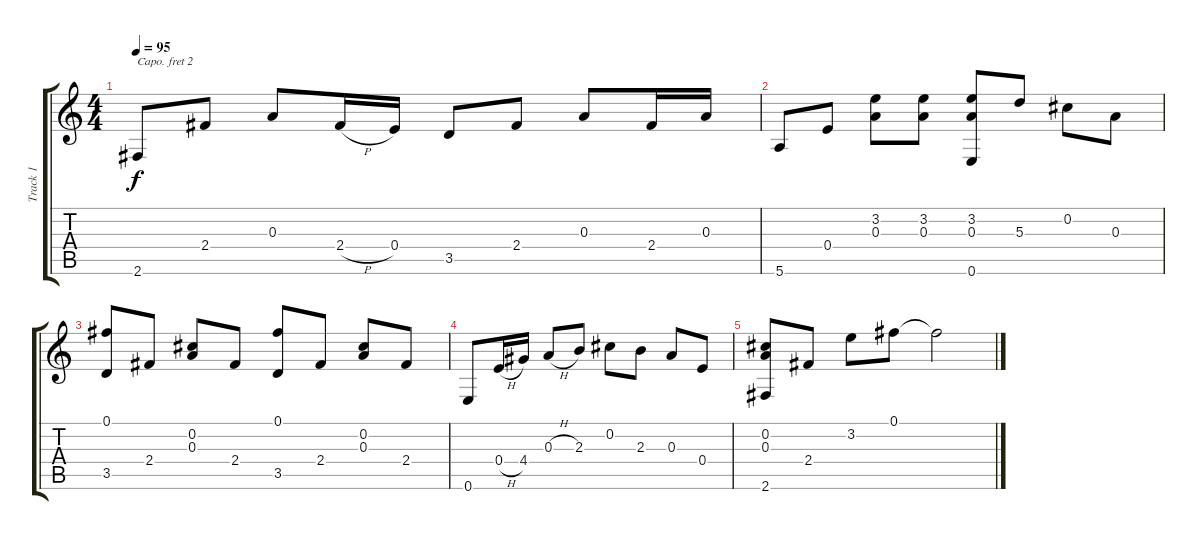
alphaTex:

\track ("Track 1" "Track 1") {instrument acousticguitarsteel}
\staff {score tabs}
\capo 2
\tuning (E4 B3 G3 D3 A2 D2) {hide}
\ts (4 4)
\tempo 95
\clef g2
\ks c
2.6.8{dy f} 2.4.8 0.3.8 2.4{h}.16 0.4.16 3.5.8 2.4.8 0.3.8 2.4.16 0.3.16 |
5.6.8 0.4.8 (3.2 0.3).8 (3.2 0.3).8 (3.2 0.3 0.6).8 5.3.8 0.2.8 0.3.8 |
(0.1 3.5).8 2.4.8 (0.2 0.3).8 2.4.8 (0.1 3.5).8 2.4.8 (0.2 0.3).8 2.4.8 |
0.6.8 0.4{h}.16 4.4.16 0.3{h}.8 2.3.8 0.2.8 2.3.8 0.3.8 0.4.8 |
(0.2 0.3 2.6).8 2.4.8 3.2.8 0.1.8 0.1{t}.2
